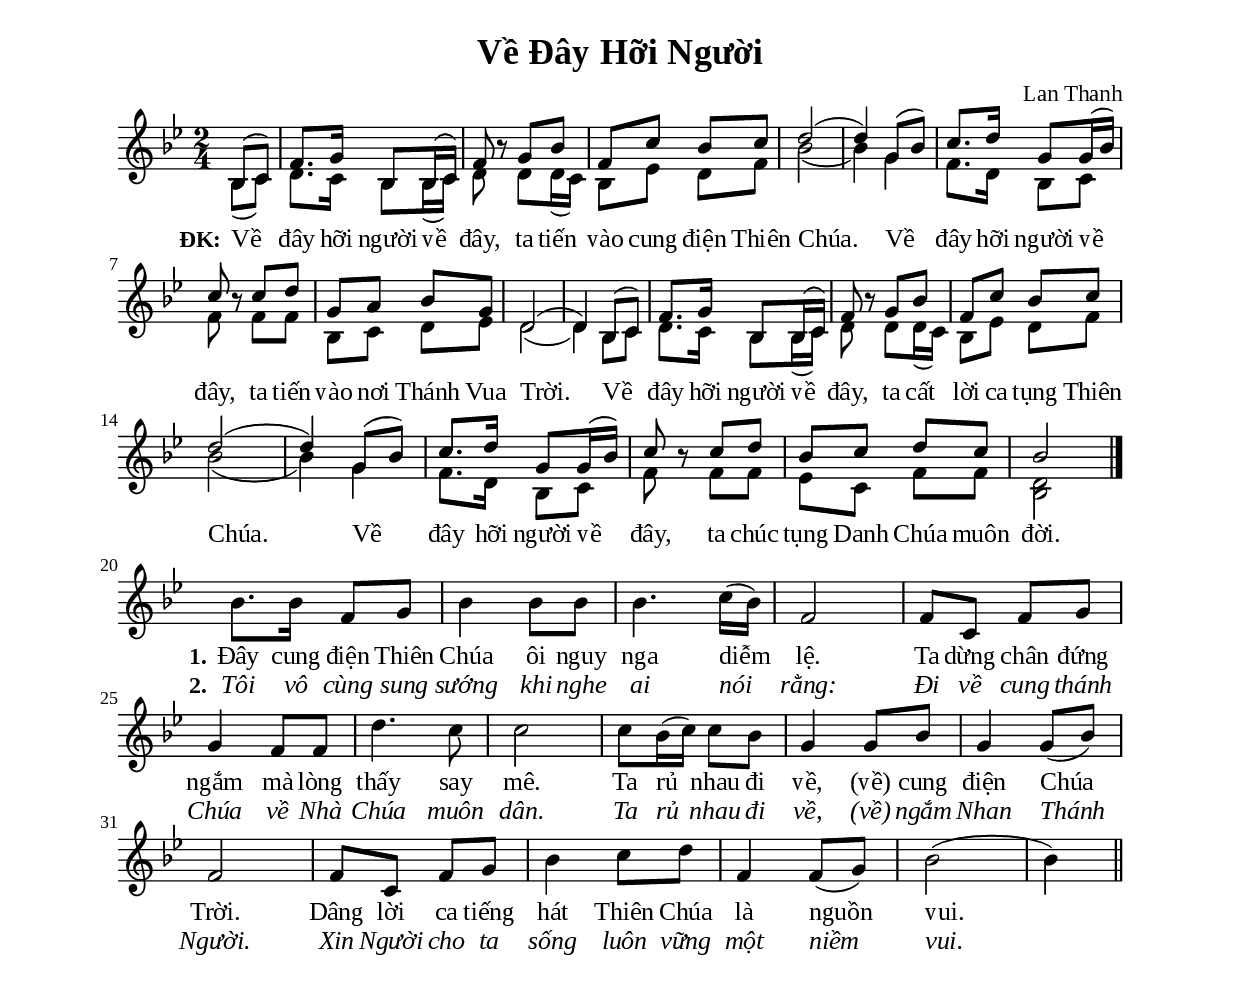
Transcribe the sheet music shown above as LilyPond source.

% Cài đặt chung
\version "2.20.0"
\include "english.ly"

\header {
  title = "Về Đây Hỡi Người"
  composer = "Lan Thanh"
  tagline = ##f
}

global = {
  \key bf \major
  \time 2/4
}

\paper {
  #(set-paper-size "a4")
  top-margin = 15\mm
  bottom-margin = 15\mm
  left-margin = 20\mm
  right-margin = 20\mm
  indent = #0
  #(define fonts
	 (make-pango-font-tree "Liberation Serif"
	 		       "Liberation Serif"
			       "Liberation Serif"
			       (/ 20 20)))
}

printItalic = { \override LyricText.font-shape = #'italic }

% Nhạc điệp khúc
sopChorus = \relative c' {
  \partial 4 bf8 (c) |
  f8. g16 bf,8 bf16 (c) |
  f8 r g bf |
  f8 c' bf c |
  d2 ( |
  d4) g,8 (bf) |
  c8. d16 g,8 g16 (bf) |
  c8 r c d |
  g, a bf g |
  d2 ( |
  d4) bf8 (c) |
  f8. g16 bf,8 bf16 (c) |
  f8 r g bf |
  f c' bf c |
  d2 ( |
  d4) g,8 (bf) |
  c8. d16 g,8 g16 (bf) |
  c8 r c d |
  bf c d c |
  bf2 \bar "|."
}

bassChorus = \relative c' {
  \partial 4 bf8 (c) |
  d8. c16 bf8 bf16 (c) |
  d8 r d d16 (c) |
  bf8 ef d f |
  bf2 ( |
  bf4) g4 |
  f8. d16 bf8 c |
  f8 r f f |
  bf, c d ef |
  d2 ( |
  d4) bf8 c |
  d8. c16 bf8 bf16 (c) |
  d8 r d d16 (c) |
  bf8 ef d f |
  bf2 ( |
  bf4) g4 |
  f8. d16 bf8 c |
  f8 r f f |
  ef c f f |
  <d bf>2
}

% Nhạc phiên khúc
verseMusic = \relative c'' {
  \set Score.currentBarNumber = #20
  bf8. bf16 f8 g |
  bf4 bf8 bf |
  bf4. c16 (bf) |
  f2 |
  f8 c f g |
  g4 f8 f |
  d'4. c8 |
  c2 |
  c8 bf16 (c) c8 bf |
  g4 g8 bf |
  g4 g8 (bf) |
  f2 |
  f8 c f g |
  bf4 c8 d |
  f,4 f8 (g) |
  bf2 ( |
  bf4) \bar "||"
}

% Lời điệp khúc
choruslyric = \lyricmode {
  \set stanza = #"ĐK:"
  Về đây hỡi người về đây, ta tiến vào cung điện Thiên Chúa.
  Về đây hỡi người về đây, ta tiến vào nơi Thánh Vua Trời.
  Về đây hỡi người về đây, ta cất lời ca tụng Thiên Chúa.
  Về đây hỡi người về đây, ta chúc tụng Danh Chúa muôn đời.
}

% Lời phiên khúc
verseOne = \lyricmode {
  \set stanza = #"1."
  Đây cung điện Thiên Chúa ôi nguy nga diễm lệ.
  Ta dừng chân đứng ngắm mà lòng thấy say mê.
  Ta rủ nhau đi về, (về) cung điện Chúa Trời.
  Dâng lời ca tiếng hát Thiên Chúa là nguồn vui.
}

verseTwo = \lyricmode {
  \set stanza = #"2."
  Tôi vô cùng sung sướng khi nghe ai nói rằng:
  Đi về cung thánh Chúa về Nhà Chúa muôn dân.
  Ta rủ nhau đi về, (về) ngắm Nhan Thánh Người.
  Xin Người cho ta sống luôn vững một niềm vui.
}

%%%%%%%%%%%%%%%%%%%%%%%%%%%%%
% 6. Bố trí
%%%%%%%%%%%%%%%%%%%%%%%%%%%%%
\score {
  \new ChoirStaff <<
    \new Staff = chorus \with {
        \consists "Merge_rests_engraver"
      }
      <<
      \new Voice = "sopranos" {
        \voiceOne \global \stemUp \sopChorus
      }
      \new Voice = "basses" {
        \voiceTwo \global \stemDown \bassChorus
      }
    >>
    \new Lyrics = basses
    \context Lyrics = basses \lyricsto sopranos \choruslyric
  >>
}

\score {
  \new ChoirStaff <<
    \new Staff = verses <<
      \override Staff.TimeSignature.transparent = ##t
      \new Voice = "verse" {
        \global \stemNeutral \verseMusic
      }
    >>
    \new Lyrics \lyricsto verse \verseOne
    \new Lyrics \with \printItalic \lyricsto verse \verseTwo
  >>
}
